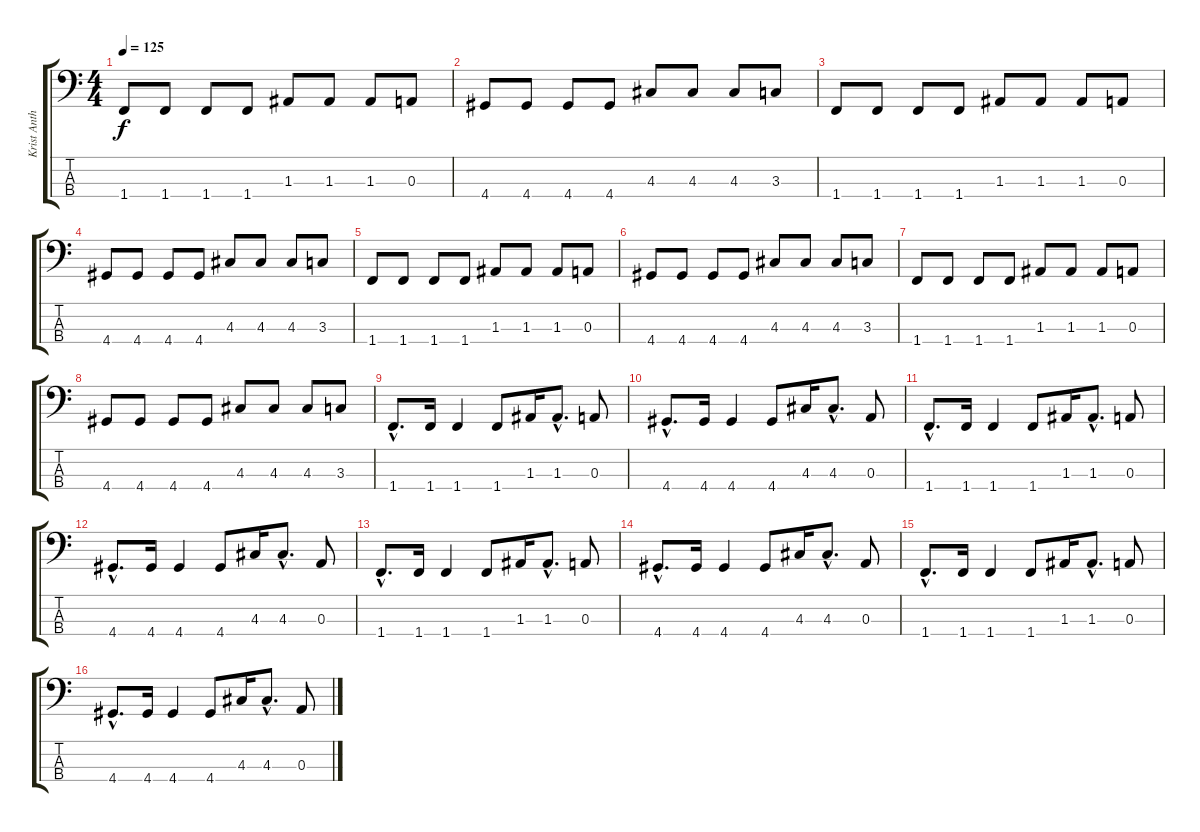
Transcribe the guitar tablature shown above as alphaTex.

\track ("Krist Anthony Novoselic" "Krist Anth") {instrument electricbasspick}
\staff {score tabs}
\tuning (G2 D2 A1 E1) {hide}
\ts (4 4)
\tempo 125
\clef f4
\ks c
1.4.8{dy f} 1.4.8 1.4.8 1.4.8 1.3.8 1.3.8 1.3.8 0.3.8 |
4.4.8 4.4.8 4.4.8 4.4.8 4.3.8 4.3.8 4.3.8 3.3.8 |
1.4.8 1.4.8 1.4.8 1.4.8 1.3.8 1.3.8 1.3.8 0.3.8 |
4.4.8 4.4.8 4.4.8 4.4.8 4.3.8 4.3.8 4.3.8 3.3.8 |
1.4.8 1.4.8 1.4.8 1.4.8 1.3.8 1.3.8 1.3.8 0.3.8 |
4.4.8 4.4.8 4.4.8 4.4.8 4.3.8 4.3.8 4.3.8 3.3.8 |
1.4.8 1.4.8 1.4.8 1.4.8 1.3.8 1.3.8 1.3.8 0.3.8 |
4.4.8 4.4.8 4.4.8 4.4.8 4.3.8 4.3.8 4.3.8 3.3.8 |
1.4{hac}.8{d} 1.4.16 1.4.4 1.4.8 1.3.16 1.3{hac}.8{d} 0.3.8 |
4.4{hac}.8{d} 4.4.16 4.4.4 4.4.8 4.3.16 4.3{hac}.8{d} 0.3.8 |
1.4{hac}.8{d} 1.4.16 1.4.4 1.4.8 1.3.16 1.3{hac}.8{d} 0.3.8 |
4.4{hac}.8{d} 4.4.16 4.4.4 4.4.8 4.3.16 4.3{hac}.8{d} 0.3.8 |
1.4{hac}.8{d} 1.4.16 1.4.4 1.4.8 1.3.16 1.3{hac}.8{d} 0.3.8 |
4.4{hac}.8{d} 4.4.16 4.4.4 4.4.8 4.3.16 4.3{hac}.8{d} 0.3.8 |
1.4{hac}.8{d} 1.4.16 1.4.4 1.4.8 1.3.16 1.3{hac}.8{d} 0.3.8 |
4.4{hac}.8{d} 4.4.16 4.4.4 4.4.8 4.3.16 4.3{hac}.8{d} 0.3.8
